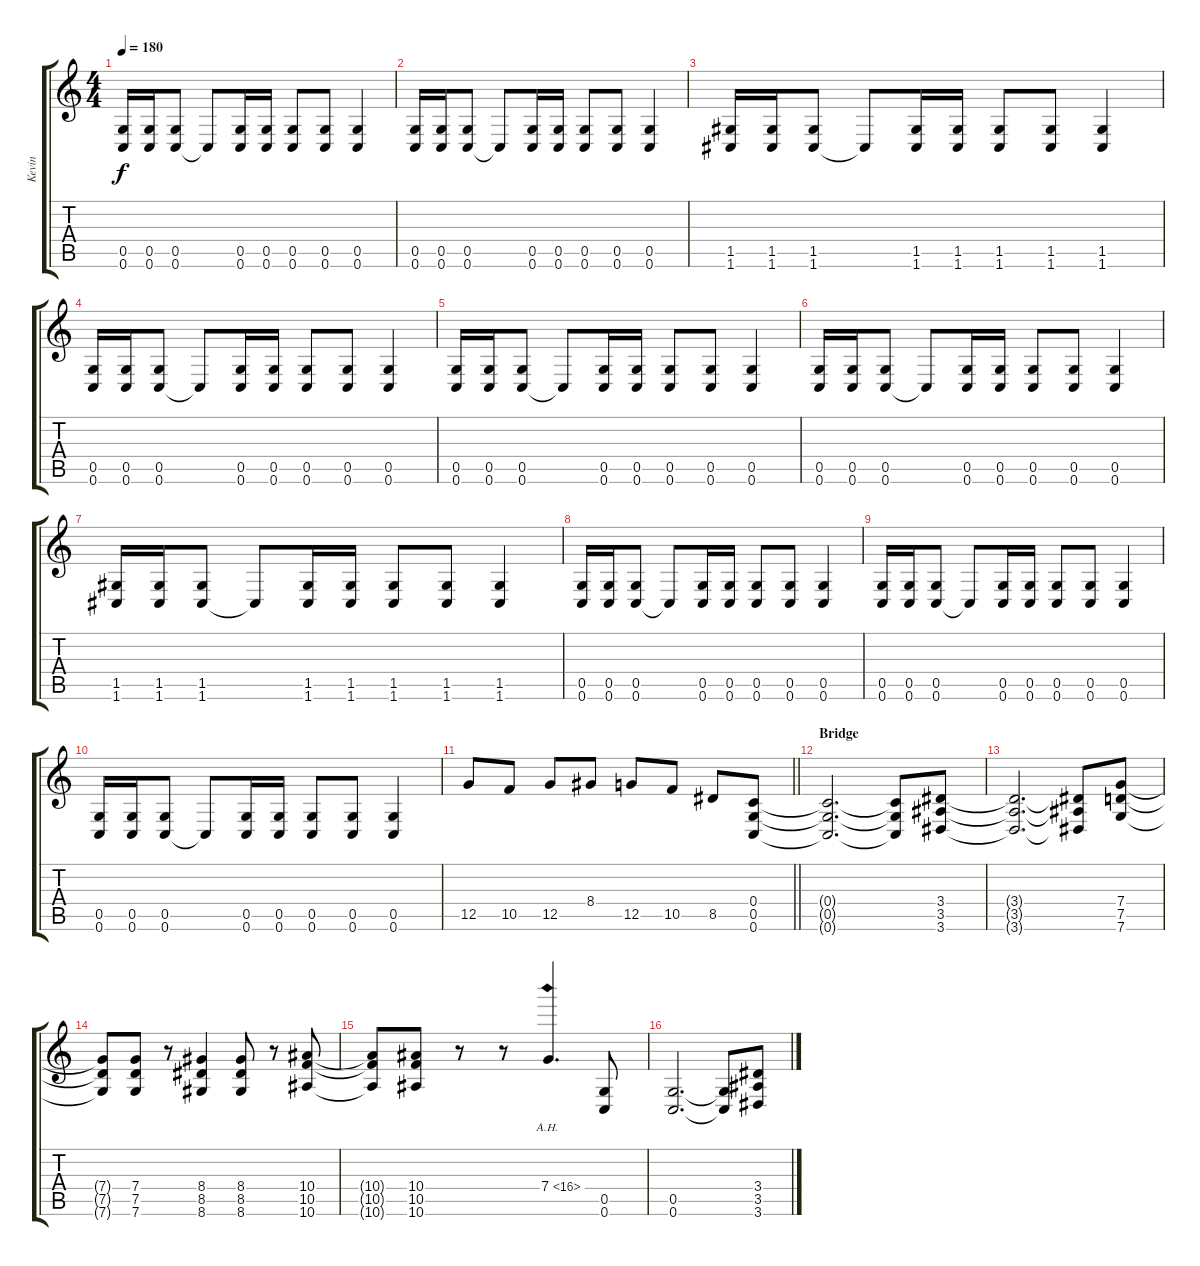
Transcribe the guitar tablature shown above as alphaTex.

\track ("Kevin" "Kevin") {instrument distortionguitar}
\staff {score tabs}
\tuning (D4 A3 F3 C3 G2 C2) {hide}
\ts (4 4)
\tempo 180
\clef g2
\ks c
(0.5 0.6).16{dy f} (0.5 0.6).16 (0.5 0.6).8 0.6{t}.8 (0.5 0.6).16 (0.5 0.6).16 (0.5 0.6).8 (0.5 0.6).8 (0.5 0.6).4 |
(0.5 0.6).16 (0.5 0.6).16 (0.5 0.6).8 0.6{t}.8 (0.5 0.6).16 (0.5 0.6).16 (0.5 0.6).8 (0.5 0.6).8 (0.5 0.6).4 |
(1.5 1.6).16 (1.5 1.6).16 (1.5 1.6).8 1.6{t}.8 (1.5 1.6).16 (1.5 1.6).16 (1.5 1.6).8 (1.5 1.6).8 (1.5 1.6).4 |
(0.5 0.6).16 (0.5 0.6).16 (0.5 0.6).8 0.6{t}.8 (0.5 0.6).16 (0.5 0.6).16 (0.5 0.6).8 (0.5 0.6).8 (0.5 0.6).4 |
(0.5 0.6).16 (0.5 0.6).16 (0.5 0.6).8 0.6{t}.8 (0.5 0.6).16 (0.5 0.6).16 (0.5 0.6).8 (0.5 0.6).8 (0.5 0.6).4 |
(0.5 0.6).16 (0.5 0.6).16 (0.5 0.6).8 0.6{t}.8 (0.5 0.6).16 (0.5 0.6).16 (0.5 0.6).8 (0.5 0.6).8 (0.5 0.6).4 |
(1.5 1.6).16 (1.5 1.6).16 (1.5 1.6).8 1.6{t}.8 (1.5 1.6).16 (1.5 1.6).16 (1.5 1.6).8 (1.5 1.6).8 (1.5 1.6).4 |
(0.5 0.6).16 (0.5 0.6).16 (0.5 0.6).8 0.6{t}.8 (0.5 0.6).16 (0.5 0.6).16 (0.5 0.6).8 (0.5 0.6).8 (0.5 0.6).4 |
(0.5 0.6).16 (0.5 0.6).16 (0.5 0.6).8 0.6{t}.8 (0.5 0.6).16 (0.5 0.6).16 (0.5 0.6).8 (0.5 0.6).8 (0.5 0.6).4 |
(0.5 0.6).16 (0.5 0.6).16 (0.5 0.6).8 0.6{t}.8 (0.5 0.6).16 (0.5 0.6).16 (0.5 0.6).8 (0.5 0.6).8 (0.5 0.6).4 |
\barLineRight lightlight
12.5.8 10.5.8 12.5.8 8.4.8 12.5.8 10.5.8 8.5.8 (0.4 0.5 0.6).8 |
\section ("" "Bridge")
(0.4{t} 0.5{t} 0.6{t}).2{d} (0.4{t} 0.5{t} 0.6{t}).8 (3.4 3.5 3.6).8 |
(3.4{t} 3.5{t} 3.6{t}).2{d} (3.4{t} 3.5{t} 3.6{t}).8 (7.4 7.5 7.6).8 |
(7.4{t} 7.5{t} 7.6{t}).8 (7.4 7.5 7.6).8 r.8 (8.4 8.5 8.6).4 (8.4 8.5 8.6).8 r.8 (10.4 10.5 10.6).8 |
(10.4{t} 10.5{t} 10.6{t}).8 (10.4 10.5 10.6).8 r.8 r.8 7.4{ah 9}.4{d} (0.5 0.6).8 |
(0.5 0.6).2{d} (0.5{t} 0.6{t}).8 (3.4 3.5 3.6).8
